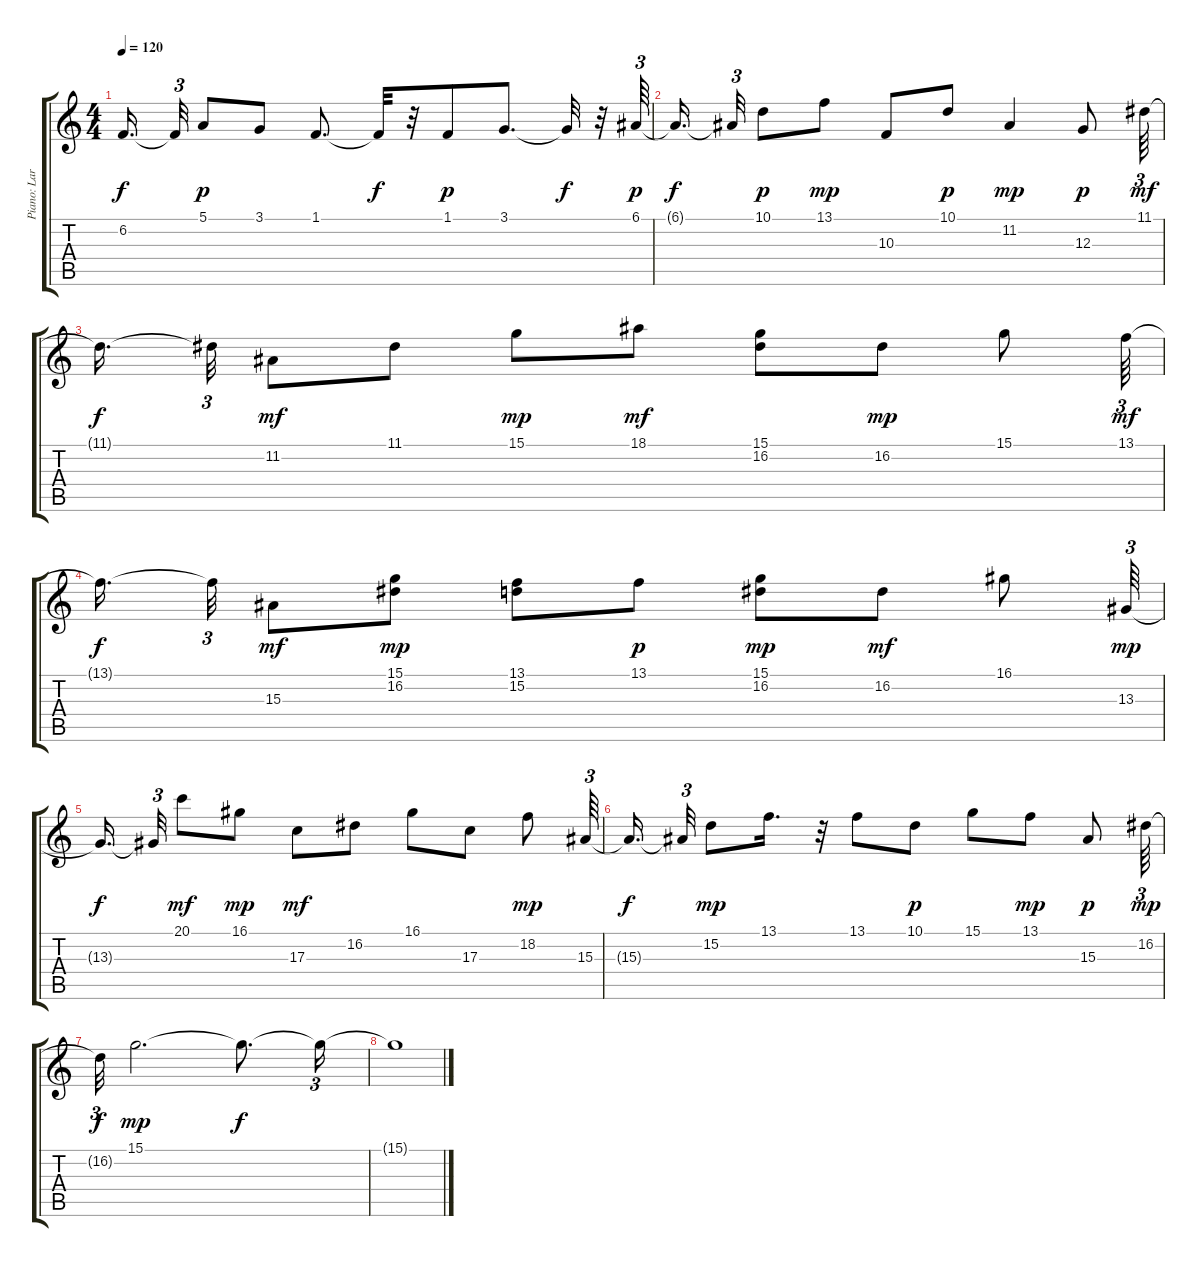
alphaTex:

\track ("Piano: Larry Knechtel[Right]" "Piano: Lar") {instrument acousticgrandpiano}
\staff {score tabs}
\tuning (E4 B3 G3 D3 A2 E2) {hide}
\ts (4 4)
\tempo 120
\clef g2
\ks c
6.2{t}.16{d dy f beam splitsecondary} 6.2{t}.32{tu (3 2)} 5.1.8{dy p} 3.1.8 1.1.8{d} 1.1{t}.32{dy f} r.32 1.1.8{dy p} 3.1.8{d} 3.1{t}.32{dy f} r.32 6.1.64{tu (3 2) dy p} |
6.1{t}.16{d dy f beam splitsecondary} 6.1{t}.32{tu (3 2)} 10.1.8{dy p} 13.1.8{dy mp} 10.3.8 10.1.8{dy p} 11.2.4{dy mp} 12.3.8{dy p} 11.1.64{tu (3 2) dy mf} |
11.1{t}.16{d dy f beam splitsecondary} 11.1{t}.32{tu (3 2)} 11.2.8{dy mf} 11.1.8 15.1.8{dy mp} 18.1.8{dy mf} (15.1 16.2).8 16.2.8{dy mp} 15.1.8 13.1.64{tu (3 2) dy mf} |
13.1{t}.16{d dy f beam splitsecondary} 13.1{t}.32{tu (3 2)} 15.3.8{dy mf} (15.1 16.2).8{dy mp} (13.1 15.2).8 13.1.8{dy p} (15.1 16.2).8{dy mp} 16.2.8{dy mf} 16.1.8 13.3.64{tu (3 2) dy mp} |
13.3{t}.16{d dy f beam splitsecondary} 13.3{t}.32{tu (3 2)} 20.1.8{dy mf} 16.1.8{dy mp} 17.3.8{dy mf} 16.2.8 16.1.8 17.3.8 18.2.8{dy mp} 15.3.64{tu (3 2)} |
15.3{t}.16{d dy f beam splitsecondary} 15.3{t}.32{tu (3 2)} 15.2.8{dy mp} 13.1.16{d} r.32 13.1.8 10.1.8{dy p} 15.1.8 13.1.8{dy mp} 15.3.8{dy p} 16.2.64{tu (3 2) dy mp} |
16.2{t}.32{tu (3 2) dy f} 15.1.2{d dy mp} 15.1{t}.8{d dy f} 15.1{t}.16{tu (3 2)} |
15.1{t}.1
